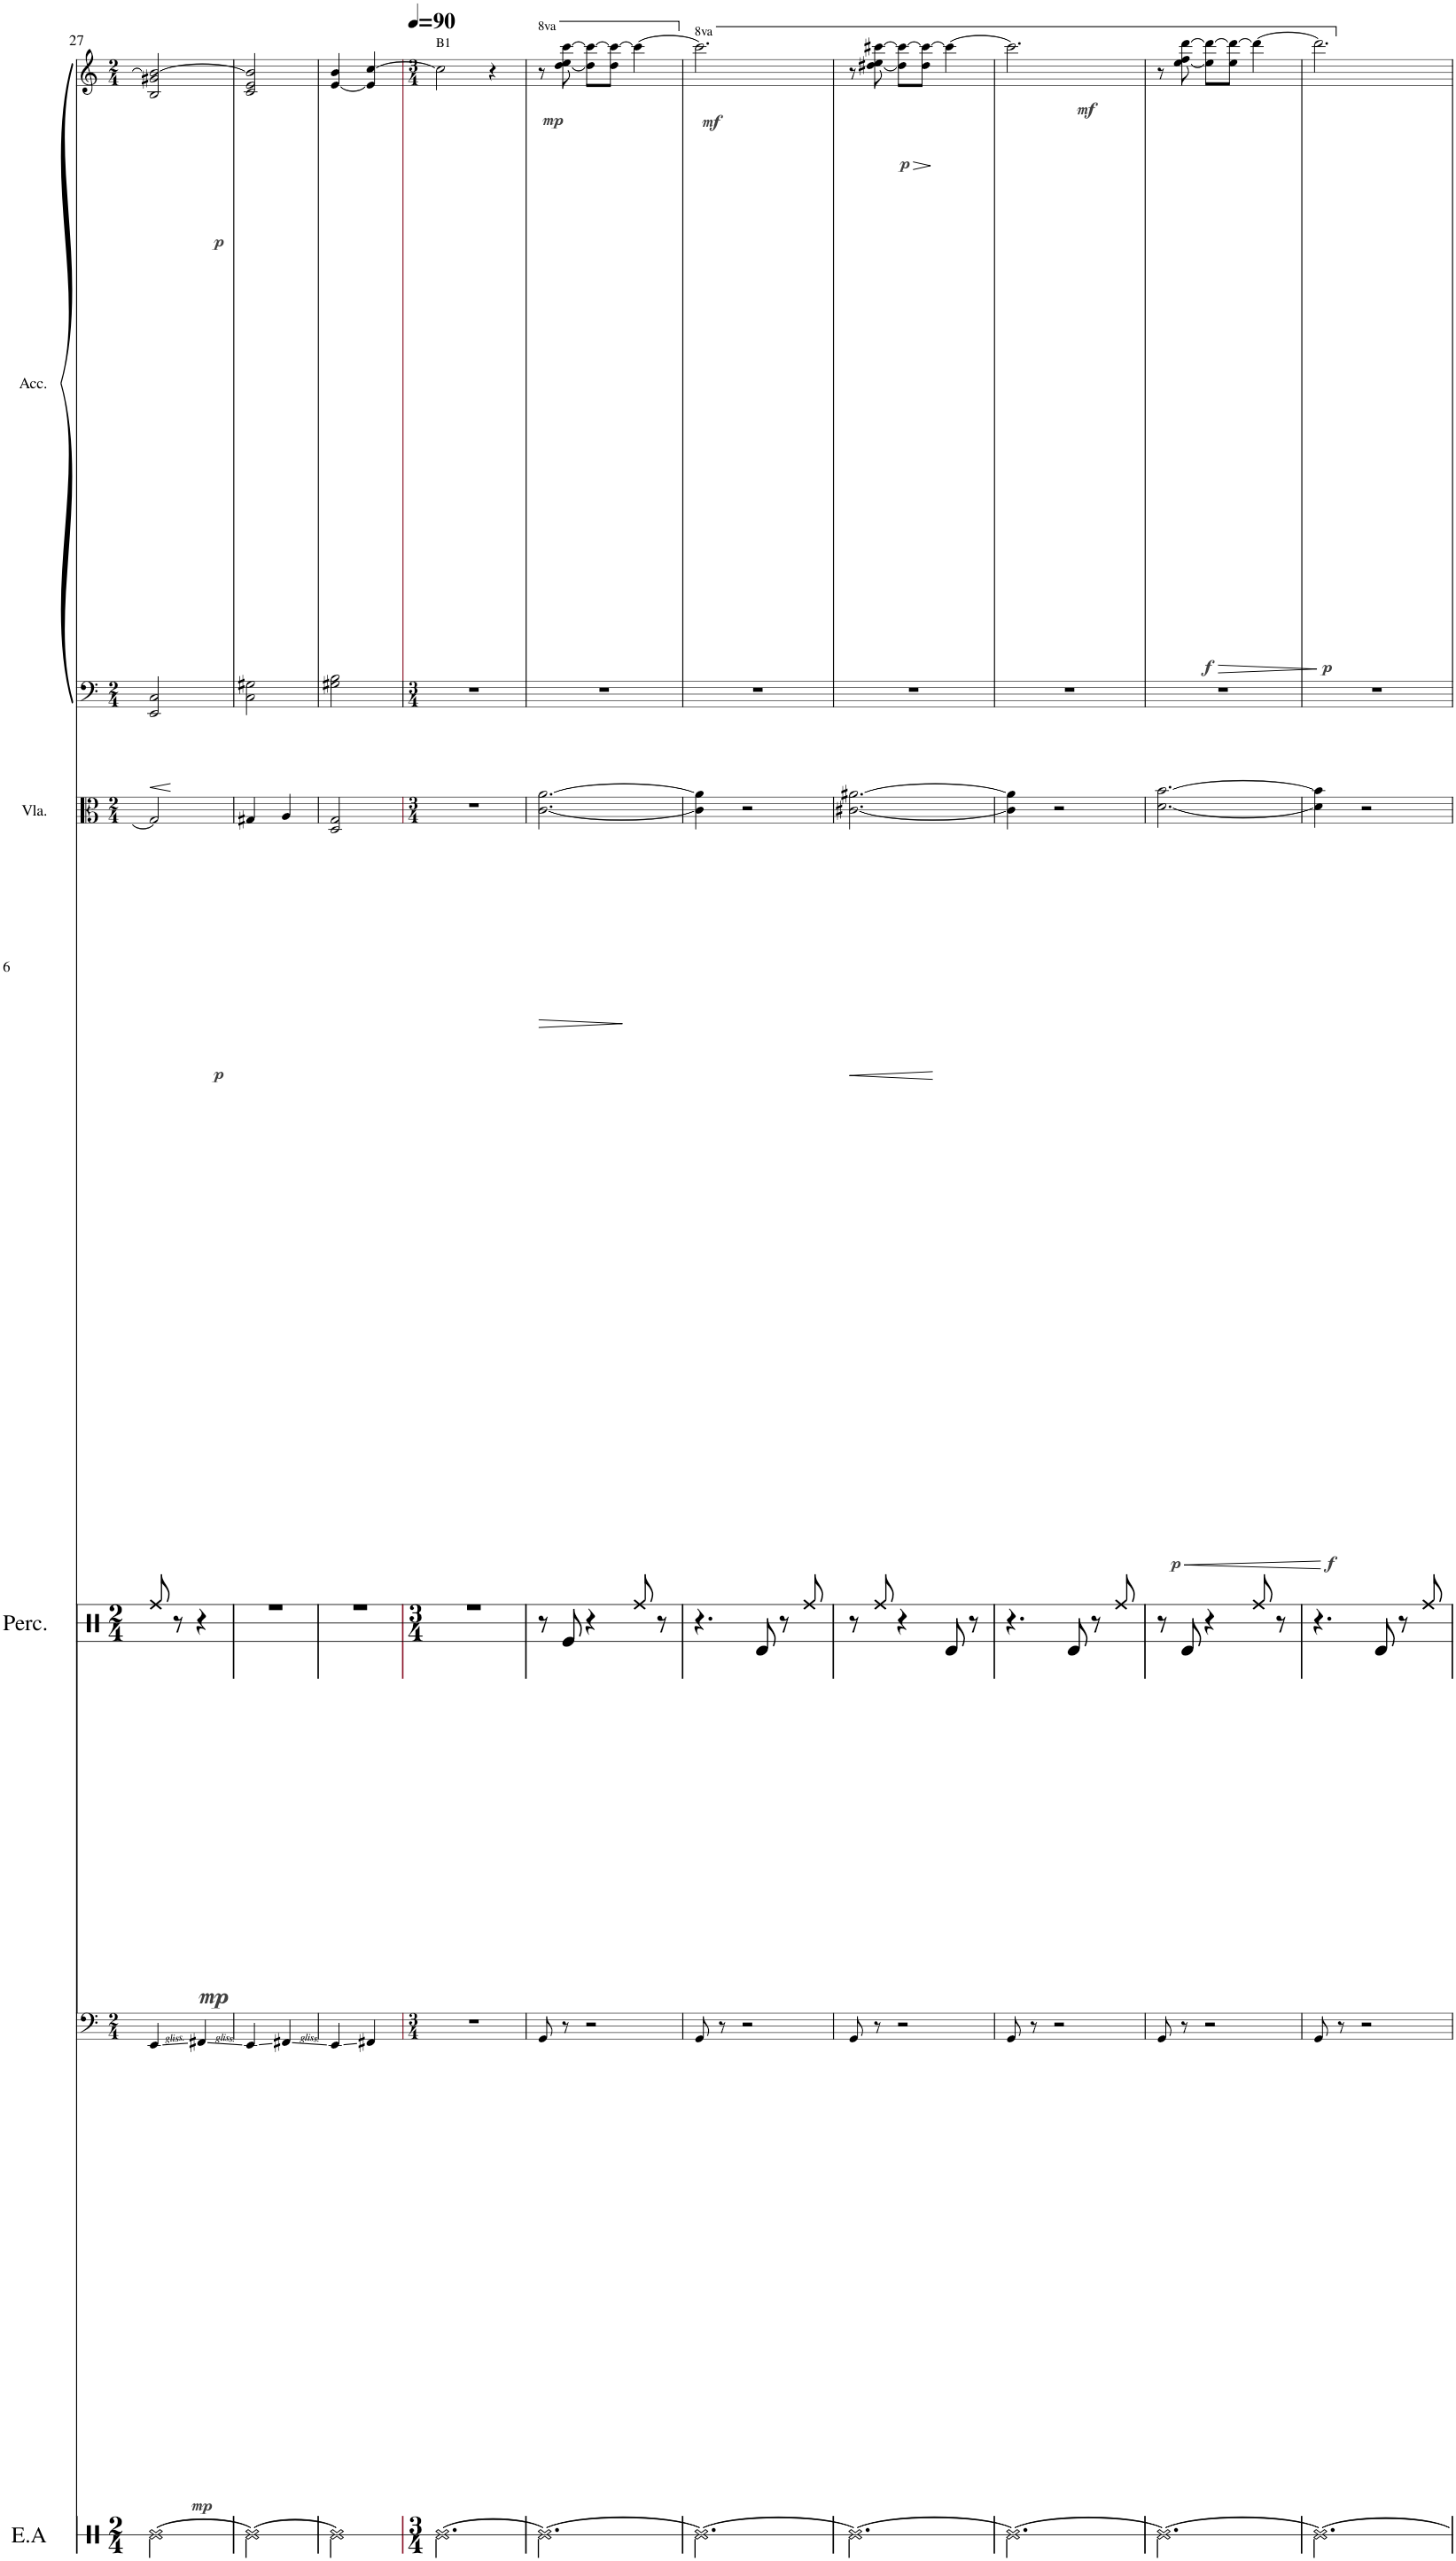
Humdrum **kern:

**kern	**kern	**dynam	**kern	**dynam	**kern	**dynam	**kern	**kern	**dynam
*part5	*part4	*part4	*part3	*part3	*part2	*part2	*part1	*part1	*part1
*staff6	*staff5	*staff5	*staff4	*staff4	*staff3	*staff3	*staff2	*staff1	*staff1/2
*I"EA	*I"Timpani	*	*I"Drumset	*	*I"Viola	*	*I"Accordion	*	*
*I'E.A	*	*	*	*	*I'Vla.	*	*I'Acc.	*	*
!!LO:PB:g=z
*clefX	*clefF4	*	*clefX	*	*clefC3	*	*clefF4	*clefG2	*
*k[]	*k[]	*	*k[]	*	*k[]	*	*k[]	*k[]	*
*M2/4	*M2/4	*	*M2/4	*	*M2/4	*	*M2/4	*M2/4	*
=27	=27	=27	=27	=27	=27	=27	=27	=27	=27
!	!	!LO:DY:b	!	!LO:DY:b	!	!LO:DY:b	!	!	!LO:DY:b
[2Re\	4EE/	mp	8Rdd/	mp	2G/]	p	2EE/ 2C/	2B/ 2g#X/ 2b/_	p
.	.	.	8r	.	.	.	.	.	.
.	4FF#X/	.	4r	.	.	.	.	.	.
=28	=28	=28	=28	=28	=28	=28	=28	=28	=28
2Re\_	4EE/	.	2r	.	4G#X/	.	2C\ 2G#X\	2c/ 2e/ 2b/]	.
.	4FF#X/	.	.	.	4A/	.	.	.	.
=29	=29	=29	=29	=29	=29	=29	=29	=29	=29
2Re\]	4EE/	.	2r	.	2D/ 2G/	.	2G#X\ 2B\	[4e/ 4b/	.
.	4FF#X/	.	.	.	.	.	.	4e/] [4cc/	.
=30	=30	=30	=30	=30	=30	=30	=30	=30	=30
*M3/4	*M3/4	*	*M3/4	*	*M3/4	*	*M3/4	*M3/4	*
*	*	*	*	*	*	*	*	*MM90	*
!	!	!	!	!	!	!	!	!LO:TX:a:t=B1	!
[2.Re\	2.r	.	2.r	.	2.r	.	2.r	2cc\]	.
.	.	.	.	.	.	.	.	4r	.
=31	=31	=31	=31	=31	=31	=31	=31	=31	=31
!	!	!	!	!	!	!LO:HP:b	!	!	!
*	*	*	*	*	*	*	*	*8va	*
!	!	!	!	!	!	!	!	!	!LO:DY:b
2.Re\_	8GG/	.	8r	.	[2.c\ [2.a\	>	2.r	8r	mp
.	8r	.	8Rg/	.	.	.	.	[8ddd\ 8eee\ [8cccc\	.
.	2r	.	4r	.	.	.	.	8ddd\] 8cccc\_L	.
.	.	.	.	.	.	.	.	8ddd\ 8cccc\_J	.
.	.	.	8Rdd/	.	.	.	.	4cccc\_	.
.	.	.	8r	.	.	.	.	.	.
.	.	.	.	.	.	]	.	.	.
=32	=32	=32	=32	=32	=32	=32	=32	=32	=32
*	*	*	*	*	*	*	*	*X8va	*
*	*	*	*	*	*	*	*	*8va	*
!	!	!	!	!	!	!	!	!	!LO:DY:b
2.Re\_	8GG/	.	4.r	.	4c\] 4a\]	.	2.r	2.cccc\]	mf
.	8r	.	.	.	.	.	.	.	.
.	2r	.	.	.	2r	.	.	.	.
.	.	.	8Rf/	.	.	.	.	.	.
.	.	.	8r	.	.	.	.	.	.
.	.	.	8Rdd/	.	.	.	.	.	.
=33	=33	=33	=33	=33	=33	=33	=33	=33	=33
!	!	!	!	!	!	!LO:HP:b	!	!	!
*	*	*	*	*	*	*	*	*X8va	*
2.Re\_	8GG/	.	8r	.	[2.c#X\ [2.a#X\	<	2.r	8r	.
!	!	!	!	!	!	!	!	!	!LO:HP:b
!	!	!	!	!	!	!	!	!	!LO:DY:n=1:b
.	8r	.	8Rdd/	.	.	.	.	[8dd#X\ 8ee\ [8ccc#X\	> p
.	2r	.	4r	.	.	.	.	8dd#\] 8ccc#\_L	.
.	.	.	.	.	.	.	.	8dd#\ 8ccc#\_J	.
!	!	!	!	!	!	!	!	!	!LO:DY:n=2:b
.	.	.	8Rf/	.	.	.	.	4ccc#\_	mf
.	.	.	8r	.	.	.	.	.	.
.	.	.	.	.	.	[	.	.	]
=34	=34	=34	=34	=34	=34	=34	=34	=34	=34
2.Re\_	8GG/	.	4.r	.	4c#\] 4a#\]	.	2.r	2.ccc#\]	.
.	8r	.	.	.	.	.	.	.	.
.	2r	.	.	.	2r	.	.	.	.
.	.	.	8Rf/	.	.	.	.	.	.
.	.	.	8r	.	.	.	.	.	.
.	.	.	8Rdd/	.	.	.	.	.	.
=35	=35	=35	=35	=35	=35	=35	=35	=35	=35
!	!	!	!	!	!	!LO:HP:b	!	!	!
!	!	!	!	!	!	!LO:DY:n=1:b	!	!	!
2.Re\_	8GG/	.	8r	.	[2.d\ [2.b\	< p	2.r	8r	.
!	!	!	!	!	!	!	!	!	!LO:HP:b
!	!	!	!	!	!	!	!	!	!LO:DY:n=1:b
.	8r	.	8Rf/	.	.	.	.	[8ee\ 8ff\ [8ddd\	> f
.	2r	.	4r	.	.	.	.	8ee\] 8ddd\_L	.
.	.	.	.	.	.	.	.	8ee\ 8ddd\_J	.
.	.	.	8Rdd/	.	.	.	.	4ddd\_	.
.	.	.	8r	.	.	.	.	.	.
.	.	.	.	.	.	[	.	.	]
=36	=36	=36	=36	=36	=36	=36	=36	=36	=36
!	!	!	!	!	!	!LO:DY:b	!	!	!LO:DY:b
2.Re\_	8GG/	.	4.r	.	4d\] 4b\]	f	2.r	2.ddd\]	p
.	8r	.	.	.	.	.	.	.	.
.	2r	.	.	.	2r	.	.	.	.
.	.	.	8Rf/	.	.	.	.	.	.
.	.	.	8r	.	.	.	.	.	.
.	.	.	8Rdd/	.	.	.	.	.	.
=	=	=	=	=	=	=	=	=	=
*-	*-	*-	*-	*-	*-	*-	*-	*-	*-
